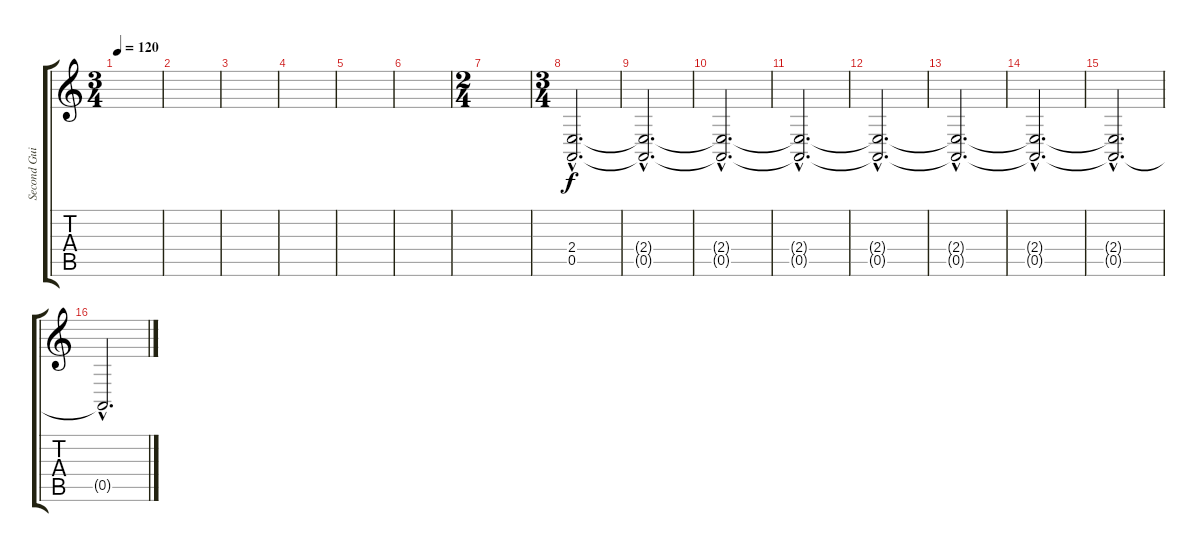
\track ("Second Guitar" "Second Gui") {instrument acousticgrandpiano}
\staff {score tabs}
\tuning (E4 B3 G3 D3 A2 E2) {hide}
\ts (3 4)
\tempo 120
\clef g2
\ks c
|
|
|
|
|
|
\ts (2 4)
|
\ts (3 4)
(2.4{hac} 0.5{hac}).2{d} |
(2.4{hac t} 0.5{hac t}).2{d} |
(2.4{hac t} 0.5{hac t}).2{d} |
(2.4{hac t} 0.5{hac t}).2{d volume 3} |
(2.4{hac t} 0.5{hac t}).2{d} |
(2.4{hac t} 0.5{hac t}).2{d} |
(2.4{hac t} 0.5{hac t}).2{d} |
(2.4{hac t} 0.5{hac t}).2{d} |
0.5{hac t}.2{d}
